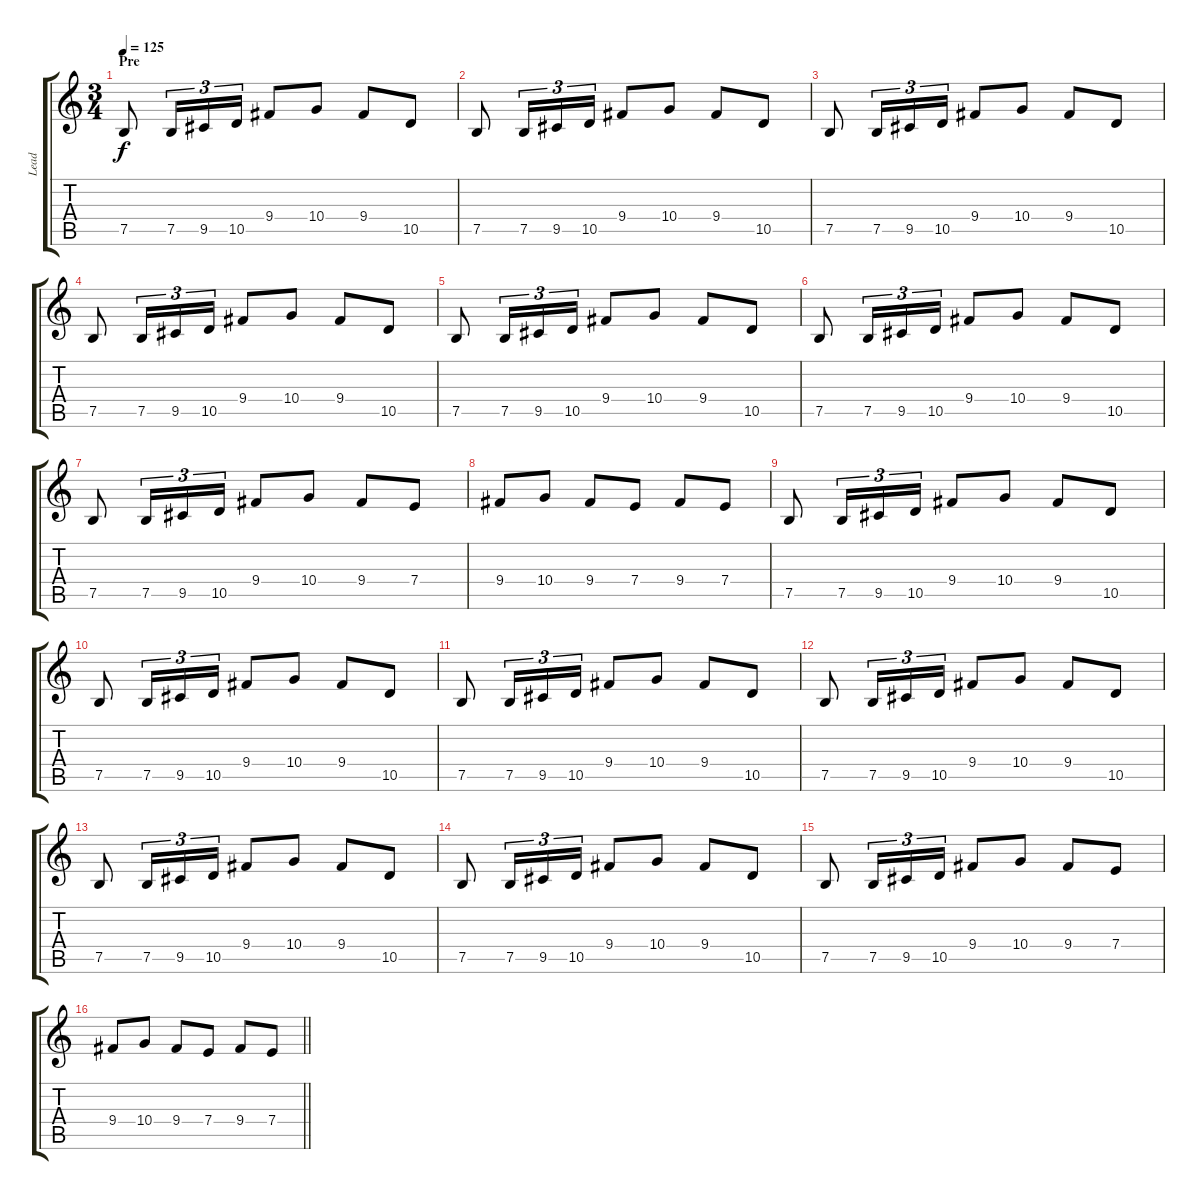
\track ("Lead" "Lead") {instrument distortionguitar}
\staff {score tabs}
\tuning (B3 Gb3 D3 A2 E2 B1) {hide}
\ts (3 4)
\section ("" "Pre")
\tempo 125
\clef g2
\ks c
7.5.8{dy f} 7.5.16{tu (3 2)} 9.5.16{tu (3 2)} 10.5.16{tu (3 2)} 9.4.8 10.4.8 9.4.8 10.5.8 |
7.5.8 7.5.16{tu (3 2)} 9.5.16{tu (3 2)} 10.5.16{tu (3 2)} 9.4.8 10.4.8 9.4.8 10.5.8 |
7.5.8 7.5.16{tu (3 2)} 9.5.16{tu (3 2)} 10.5.16{tu (3 2)} 9.4.8 10.4.8 9.4.8 10.5.8 |
7.5.8 7.5.16{tu (3 2)} 9.5.16{tu (3 2)} 10.5.16{tu (3 2)} 9.4.8 10.4.8 9.4.8 10.5.8 |
7.5.8 7.5.16{tu (3 2)} 9.5.16{tu (3 2)} 10.5.16{tu (3 2)} 9.4.8 10.4.8 9.4.8 10.5.8 |
7.5.8 7.5.16{tu (3 2)} 9.5.16{tu (3 2)} 10.5.16{tu (3 2)} 9.4.8 10.4.8 9.4.8 10.5.8 |
7.5.8 7.5.16{tu (3 2)} 9.5.16{tu (3 2)} 10.5.16{tu (3 2)} 9.4.8 10.4.8 9.4.8 7.4.8 |
9.4.8 10.4.8 9.4.8 7.4.8 9.4.8 7.4.8 |
7.5.8 7.5.16{tu (3 2)} 9.5.16{tu (3 2)} 10.5.16{tu (3 2)} 9.4.8 10.4.8 9.4.8 10.5.8 |
7.5.8 7.5.16{tu (3 2)} 9.5.16{tu (3 2)} 10.5.16{tu (3 2)} 9.4.8 10.4.8 9.4.8 10.5.8 |
7.5.8 7.5.16{tu (3 2)} 9.5.16{tu (3 2)} 10.5.16{tu (3 2)} 9.4.8 10.4.8 9.4.8 10.5.8 |
7.5.8 7.5.16{tu (3 2)} 9.5.16{tu (3 2)} 10.5.16{tu (3 2)} 9.4.8 10.4.8 9.4.8 10.5.8 |
7.5.8 7.5.16{tu (3 2)} 9.5.16{tu (3 2)} 10.5.16{tu (3 2)} 9.4.8 10.4.8 9.4.8 10.5.8 |
7.5.8 7.5.16{tu (3 2)} 9.5.16{tu (3 2)} 10.5.16{tu (3 2)} 9.4.8 10.4.8 9.4.8 10.5.8 |
7.5.8 7.5.16{tu (3 2)} 9.5.16{tu (3 2)} 10.5.16{tu (3 2)} 9.4.8 10.4.8 9.4.8 7.4.8 |
\barLineRight lightlight
9.4.8 10.4.8 9.4.8 7.4.8 9.4.8 7.4.8
